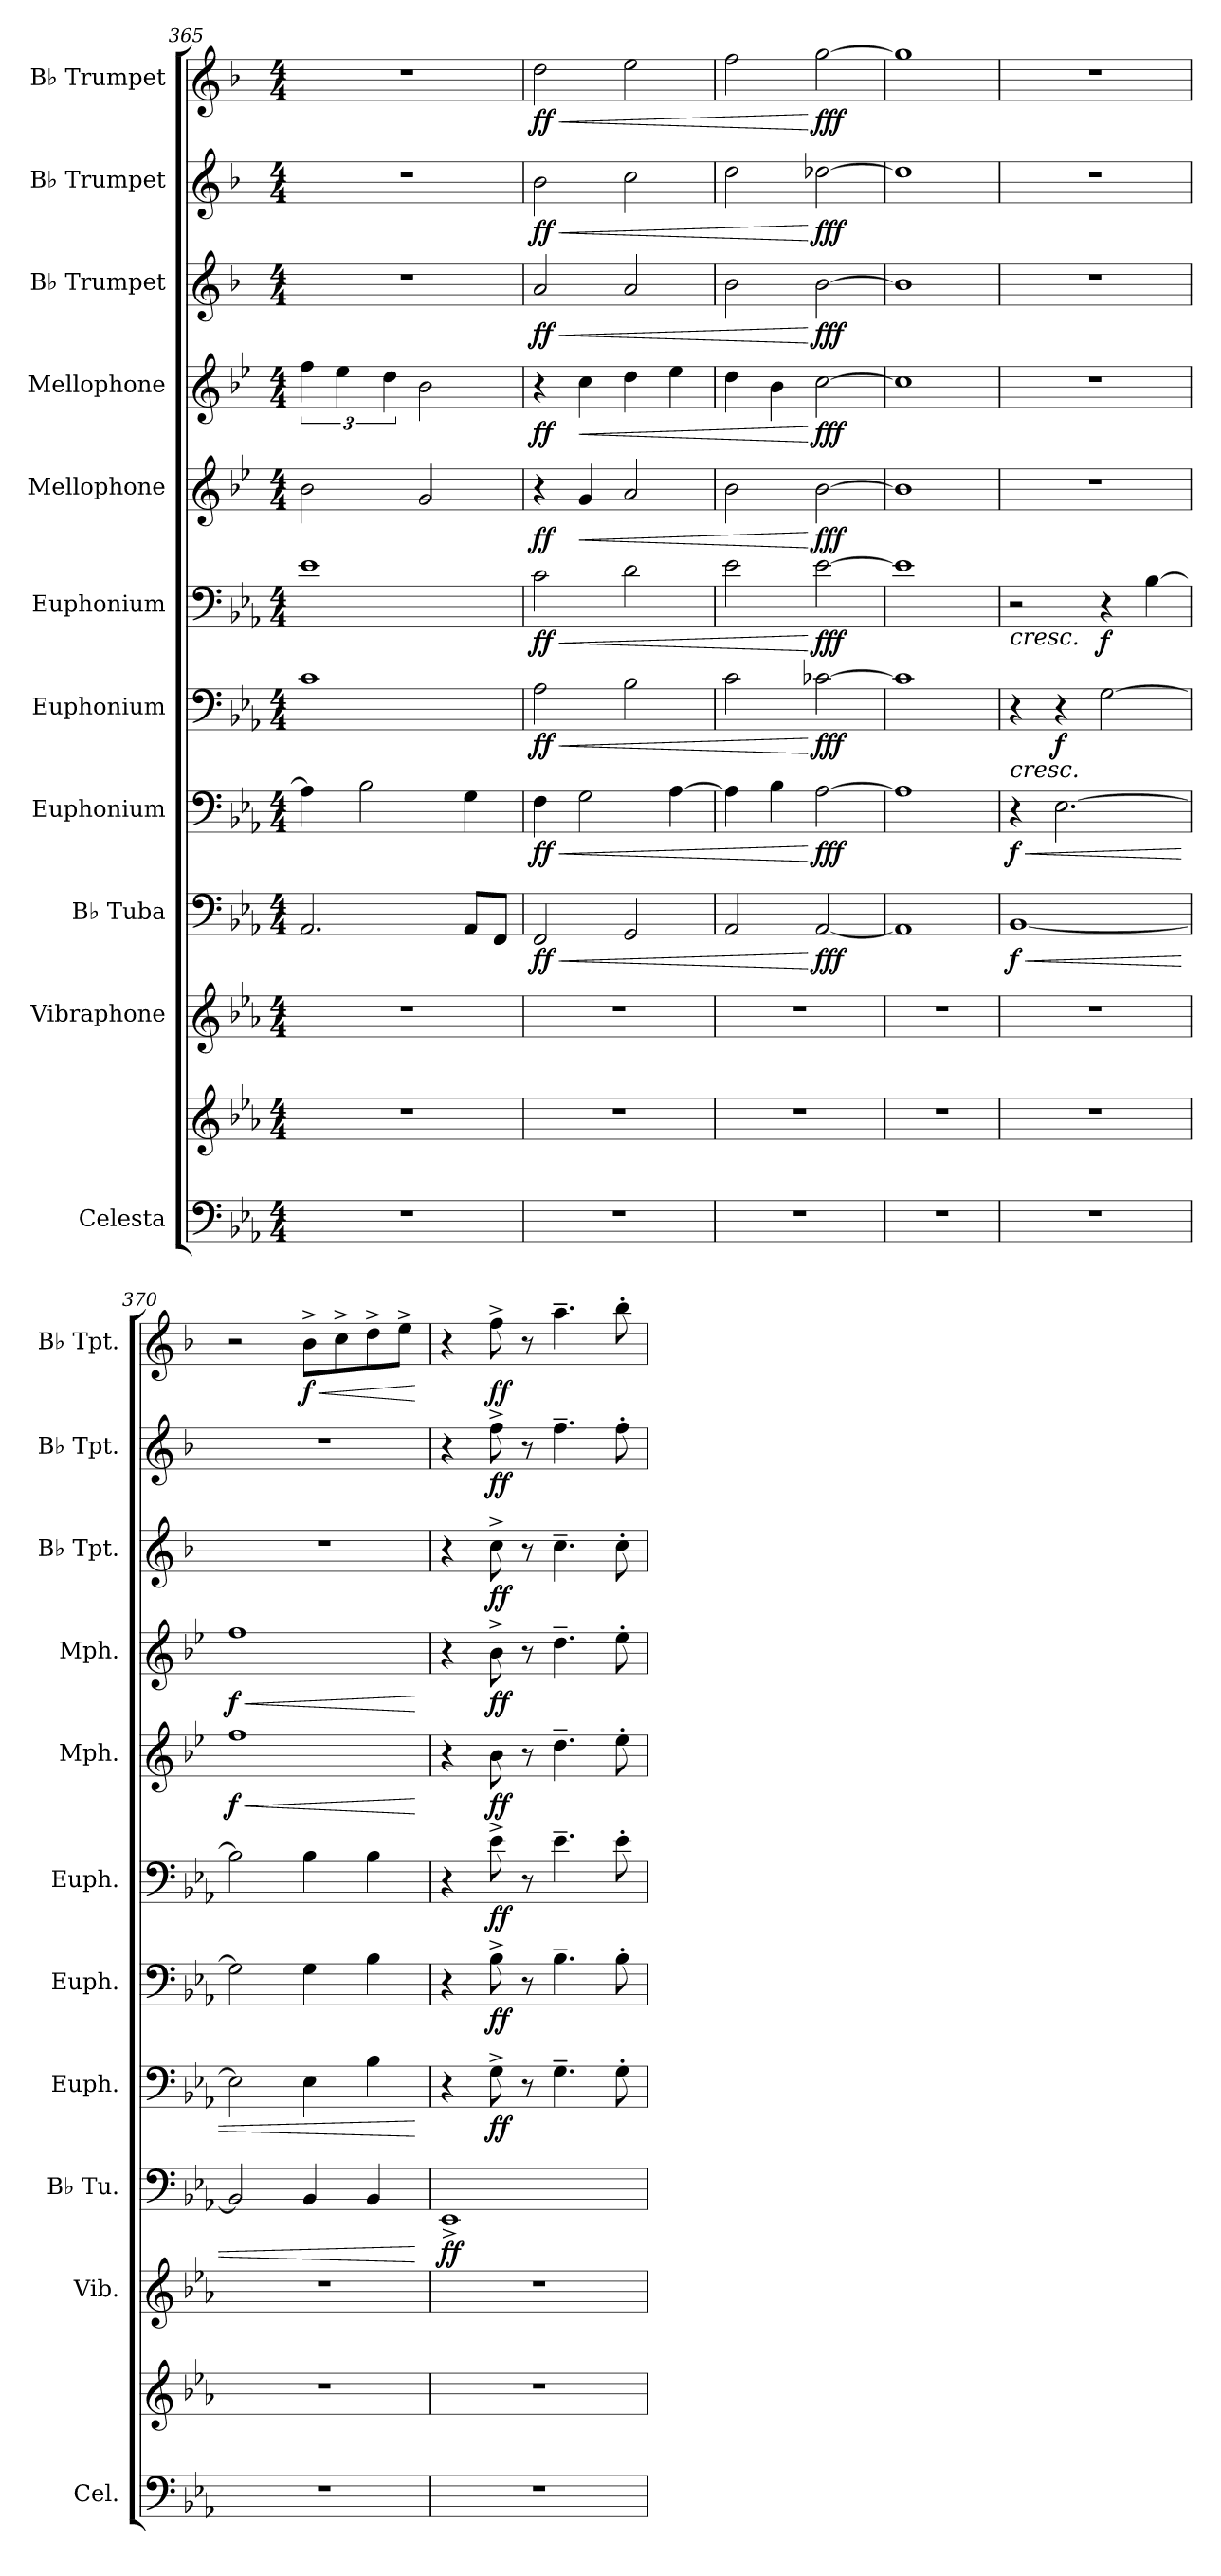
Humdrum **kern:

**kern	**kern	**kern	**kern	**dynam	**kern	**dynam	**kern	**dynam	**kern	**dynam	**kern	**dynam	**kern	**dynam	**kern	**dynam	**kern	**dynam	**kern	**dynam
*part11	*part11	*part10	*part9	*part9	*part8	*part8	*part7	*part7	*part6	*part6	*part5	*part5	*part4	*part4	*part3	*part3	*part2	*part2	*part1	*part1
*staff12	*staff11	*staff10	*staff9	*staff9	*staff8	*staff8	*staff7	*staff7	*staff6	*staff6	*staff5	*staff5	*staff4	*staff4	*staff3	*staff3	*staff2	*staff2	*staff1	*staff1
*I"Celesta	*	*I"Vibraphone	*I"B♭ Tuba	*	*I"Euphonium	*	*I"Euphonium	*	*I"Euphonium	*	*I"Mellophone	*	*I"Mellophone	*	*I"B♭ Trumpet	*	*I"B♭ Trumpet	*	*I"B♭ Trumpet	*
*I'Cel.	*	*I'Vib.	*I'B♭ Tu.	*	*I'Euph.	*	*I'Euph.	*	*I'Euph.	*	*I'Mph.	*	*I'Mph.	*	*I'B♭ Tpt.	*	*I'B♭ Tpt.	*	*I'B♭ Tpt.	*
*clefF4	*clefG2	*clefG2	*clefF4	*	*clefF4	*	*clefF4	*	*clefF4	*	*clefG2	*	*clefG2	*	*clefG2	*	*clefG2	*	*clefG2	*
*ITrd-7c-12	*ITrd-7c-12	*	*	*	*	*	*	*	*	*	*ITrd4c7	*	*ITrd4c7	*	*ITrd1c2	*	*ITrd1c2	*	*ITrd1c2	*
*k[b-e-a-]	*k[b-e-a-]	*k[b-e-a-]	*k[b-e-a-]	*	*k[b-e-a-]	*	*k[b-e-a-]	*	*k[b-e-a-]	*	*k[b-e-a-]	*	*k[b-e-a-]	*	*k[b-e-a-]	*	*k[b-e-a-]	*	*k[b-e-a-]	*
*M4/4	*M4/4	*M4/4	*M4/4	*	*M4/4	*	*M4/4	*	*M4/4	*	*M4/4	*	*M4/4	*	*M4/4	*	*M4/4	*	*M4/4	*
=365	=365	=365	=365	=365	=365	=365	=365	=365	=365	=365	=365	=365	=365	=365	=365	=365	=365	=365	=365	=365
1r	1r	1r	2.AA-/	.	4A-\]	.	1c	.	1e-	.	2e-\	.	6b-\	.	1r	.	1r	.	1r	.
.	.	.	.	.	.	.	.	.	.	.	.	.	6a-\	.	.	.	.	.	.	.
.	.	.	.	.	2B-\	.	.	.	.	.	.	.	.	.	.	.	.	.	.	.
.	.	.	.	.	.	.	.	.	.	.	.	.	6g\	.	.	.	.	.	.	.
.	.	.	.	.	.	.	.	.	.	.	2c/	.	2e-\	.	.	.	.	.	.	.
.	.	.	8AA-/L	.	4G\	.	.	.	.	.	.	.	.	.	.	.	.	.	.	.
.	.	.	8FF/J	.	.	.	.	.	.	.	.	.	.	.	.	.	.	.	.	.
=366	=366	=366	=366	=366	=366	=366	=366	=366	=366	=366	=366	=366	=366	=366	=366	=366	=366	=366	=366	=366
!	!	!	!	!LO:HP:b	!	!LO:HP:b	!	!LO:HP:b	!	!LO:HP:b	!	!	!	!	!	!LO:HP:b	!	!LO:HP:b	!	!LO:HP:b
!	!	!	!	!LO:DY:n=1:b	!	!LO:DY:n=1:b	!	!LO:DY:n=1:b	!	!LO:DY:n=1:b	!	!LO:DY:b	!	!LO:DY:b	!	!LO:DY:n=1:b	!	!LO:DY:n=1:b	!	!LO:DY:n=1:b
1r	1r	1r	2FF/	< ff	4F\	< ff	2A-\	< ff	2c\	< ff	4r	ff	4r	ff	2g/	< ff	2a-\	< ff	2cc\	< ff
!	!	!	!	!	!	!	!	!	!	!	!	!LO:HP:b	!	!LO:HP:b	!	!	!	!	!	!
.	.	.	.	.	2G\	.	.	.	.	.	4c/	<	4f\	<	.	.	.	.	.	.
.	.	.	2GG/	.	.	.	2B-\	.	2d\	.	2d/	.	4g\	.	2g/	.	2b-\	.	2dd\	.
.	.	.	.	.	[4A-\	.	.	.	.	.	.	.	4a-\	.	.	.	.	.	.	.
=367	=367	=367	=367	=367	=367	=367	=367	=367	=367	=367	=367	=367	=367	=367	=367	=367	=367	=367	=367	=367
1r	1r	1r	2AA-/	.	4A-\]	.	2c\	.	2e-\	.	2e-\	.	4g\	.	2a-\	.	2cc\	.	2ee-\	.
.	.	.	.	.	4B-\	.	.	.	.	.	.	.	4e-\	.	.	.	.	.	.	.
!	!	!	!	!LO:DY:n=1:b	!	!LO:DY:n=1:b	!	!LO:DY:n=1:b	!	!LO:DY:n=1:b	!	!LO:DY:n=1:b	!	!LO:DY:n=1:b	!	!LO:DY:n=1:b	!	!LO:DY:n=1:b	!	!LO:DY:n=1:b
.	.	.	[2AA-/	[ fff	[2A-\	[ fff	[2c-X\	[ fff	[2e-\	[ fff	[2e-\	[ fff	[2f\	[ fff	[2a-\	[ fff	[2cc-X\	[ fff	[2ff\	[ fff
=368	=368	=368	=368	=368	=368	=368	=368	=368	=368	=368	=368	=368	=368	=368	=368	=368	=368	=368	=368	=368
1r	1r	1r	1AA-]	.	1A-]	.	1c-]	.	1e-]	.	1e-]	.	1f]	.	1a-]	.	1cc-]	.	1ff]	.
=369	=369	=369	=369	=369	=369	=369	=369	=369	=369	=369	=369	=369	=369	=369	=369	=369	=369	=369	=369	=369
*	*	*	*	*	*	*	*	*	*	*	*	*	*	*	*	*	*	*	*MM180	*
!	!	!	!	!LO:HP:b	!	!LO:HP:b	!	!LO:HP:b	!	!LO:HP:b	!	!	!	!	!	!	!	!	!	!
!	!	!	!	!LO:DY:n=1:b	!	!LO:DY:n=1:b	!	!	!	!	!	!	!	!	!	!	!	!	!	!
1r	1r	1r	[1BB-	< f	4r	< f	4r	<	2r	<	1r	.	1r	.	1r	.	1r	.	1r	.
!	!	!	!	!	!	!	!	!LO:DY:b	!	!	!	!	!	!	!	!	!	!	!	!
.	.	.	.	.	[2.E-\	.	4r	f	.	.	.	.	.	.	.	.	.	.	.	.
!	!	!	!	!	!	!	!	!	!	!LO:DY:b	!	!	!	!	!	!	!	!	!	!
.	.	.	.	.	.	.	[2G\	.	4r	f	.	.	.	.	.	.	.	.	.	.
.	.	.	.	.	.	.	.	.	[4B-\	.	.	.	.	.	.	.	.	.	.	.
!!LO:PB:g=z
=370	=370	=370	=370	=370	=370	=370	=370	=370	=370	=370	=370	=370	=370	=370	=370	=370	=370	=370	=370	=370
!	!	!	!	!	!	!	!	!	!	!	!	!LO:HP:b	!	!LO:HP:b	!	!	!	!	!	!
!	!	!	!	!	!	!	!	!	!	!	!	!LO:DY:n=1:b	!	!LO:DY:n=1:b	!	!	!	!	!	!
1r	1r	1r	2BB-/]	.	2E-\]	.	2G\]	.	2B-\]	.	1b-	< f	1b-	< f	1r	.	1r	.	2r	.
!	!	!	!	!	!	!	!	!	!	!	!	!	!	!	!	!	!	!	!	!LO:HP:b
!	!	!	!	!	!	!	!	!	!	!	!	!	!	!	!	!	!	!	!	!LO:DY:n=1:b
.	.	.	4BB-/	.	4E-\	.	4G\	.	4B-\	.	.	.	.	.	.	.	.	.	8a-^\L	< f
.	.	.	.	.	.	.	.	.	.	.	.	.	.	.	.	.	.	.	8b-^\	.
.	.	.	4BB-/	.	4B-\	.	4B-\	.	4B-\	.	.	.	.	.	.	.	.	.	8cc^\	.
.	.	.	.	.	.	.	.	.	.	.	.	.	.	.	.	.	.	.	8dd^\J	.
.	.	.	.	[	.	[	.	[	.	[	.	[	.	[	.	.	.	.	.	[
=371	=371	=371	=371	=371	=371	=371	=371	=371	=371	=371	=371	=371	=371	=371	=371	=371	=371	=371	=371	=371
!	!	!	!	!LO:DY:b	!	!	!	!	!	!	!	!	!	!	!	!	!	!	!	!
1r	1r	1r	1EE-^	ff	4r	.	4r	.	4r	.	4r	.	4r	.	4r	.	4r	.	4r	.
!	!	!	!	!	!	!LO:DY:b	!	!LO:DY:b	!	!LO:DY:b	!	!LO:DY:b	!	!LO:DY:b	!	!LO:DY:b	!	!LO:DY:b	!	!LO:DY:b
.	.	.	.	.	8G^\	ff	8B-^\	ff	8e-^\	ff	8e-\	ff	8e-^\	ff	8b-^\	ff	8ee-^\	ff	8ee-^\	ff
.	.	.	.	.	8r	.	8r	.	8r	.	8r	.	8r	.	8r	.	8r	.	8r	.
.	.	.	.	.	4.G~\	.	4.B-~\	.	4.e-~\	.	4.g~\	.	4.g~\	.	4.b-~\	.	4.ee-~\	.	4.gg~\	.
.	.	.	.	.	8G'\	.	8B-'\	.	8e-'\	.	8a-'\	.	8a-'\	.	8b-'\	.	8ee-'\	.	8aa-'\	.
=	=	=	=	=	=	=	=	=	=	=	=	=	=	=	=	=	=	=	=	=
*-	*-	*-	*-	*-	*-	*-	*-	*-	*-	*-	*-	*-	*-	*-	*-	*-	*-	*-	*-	*-
